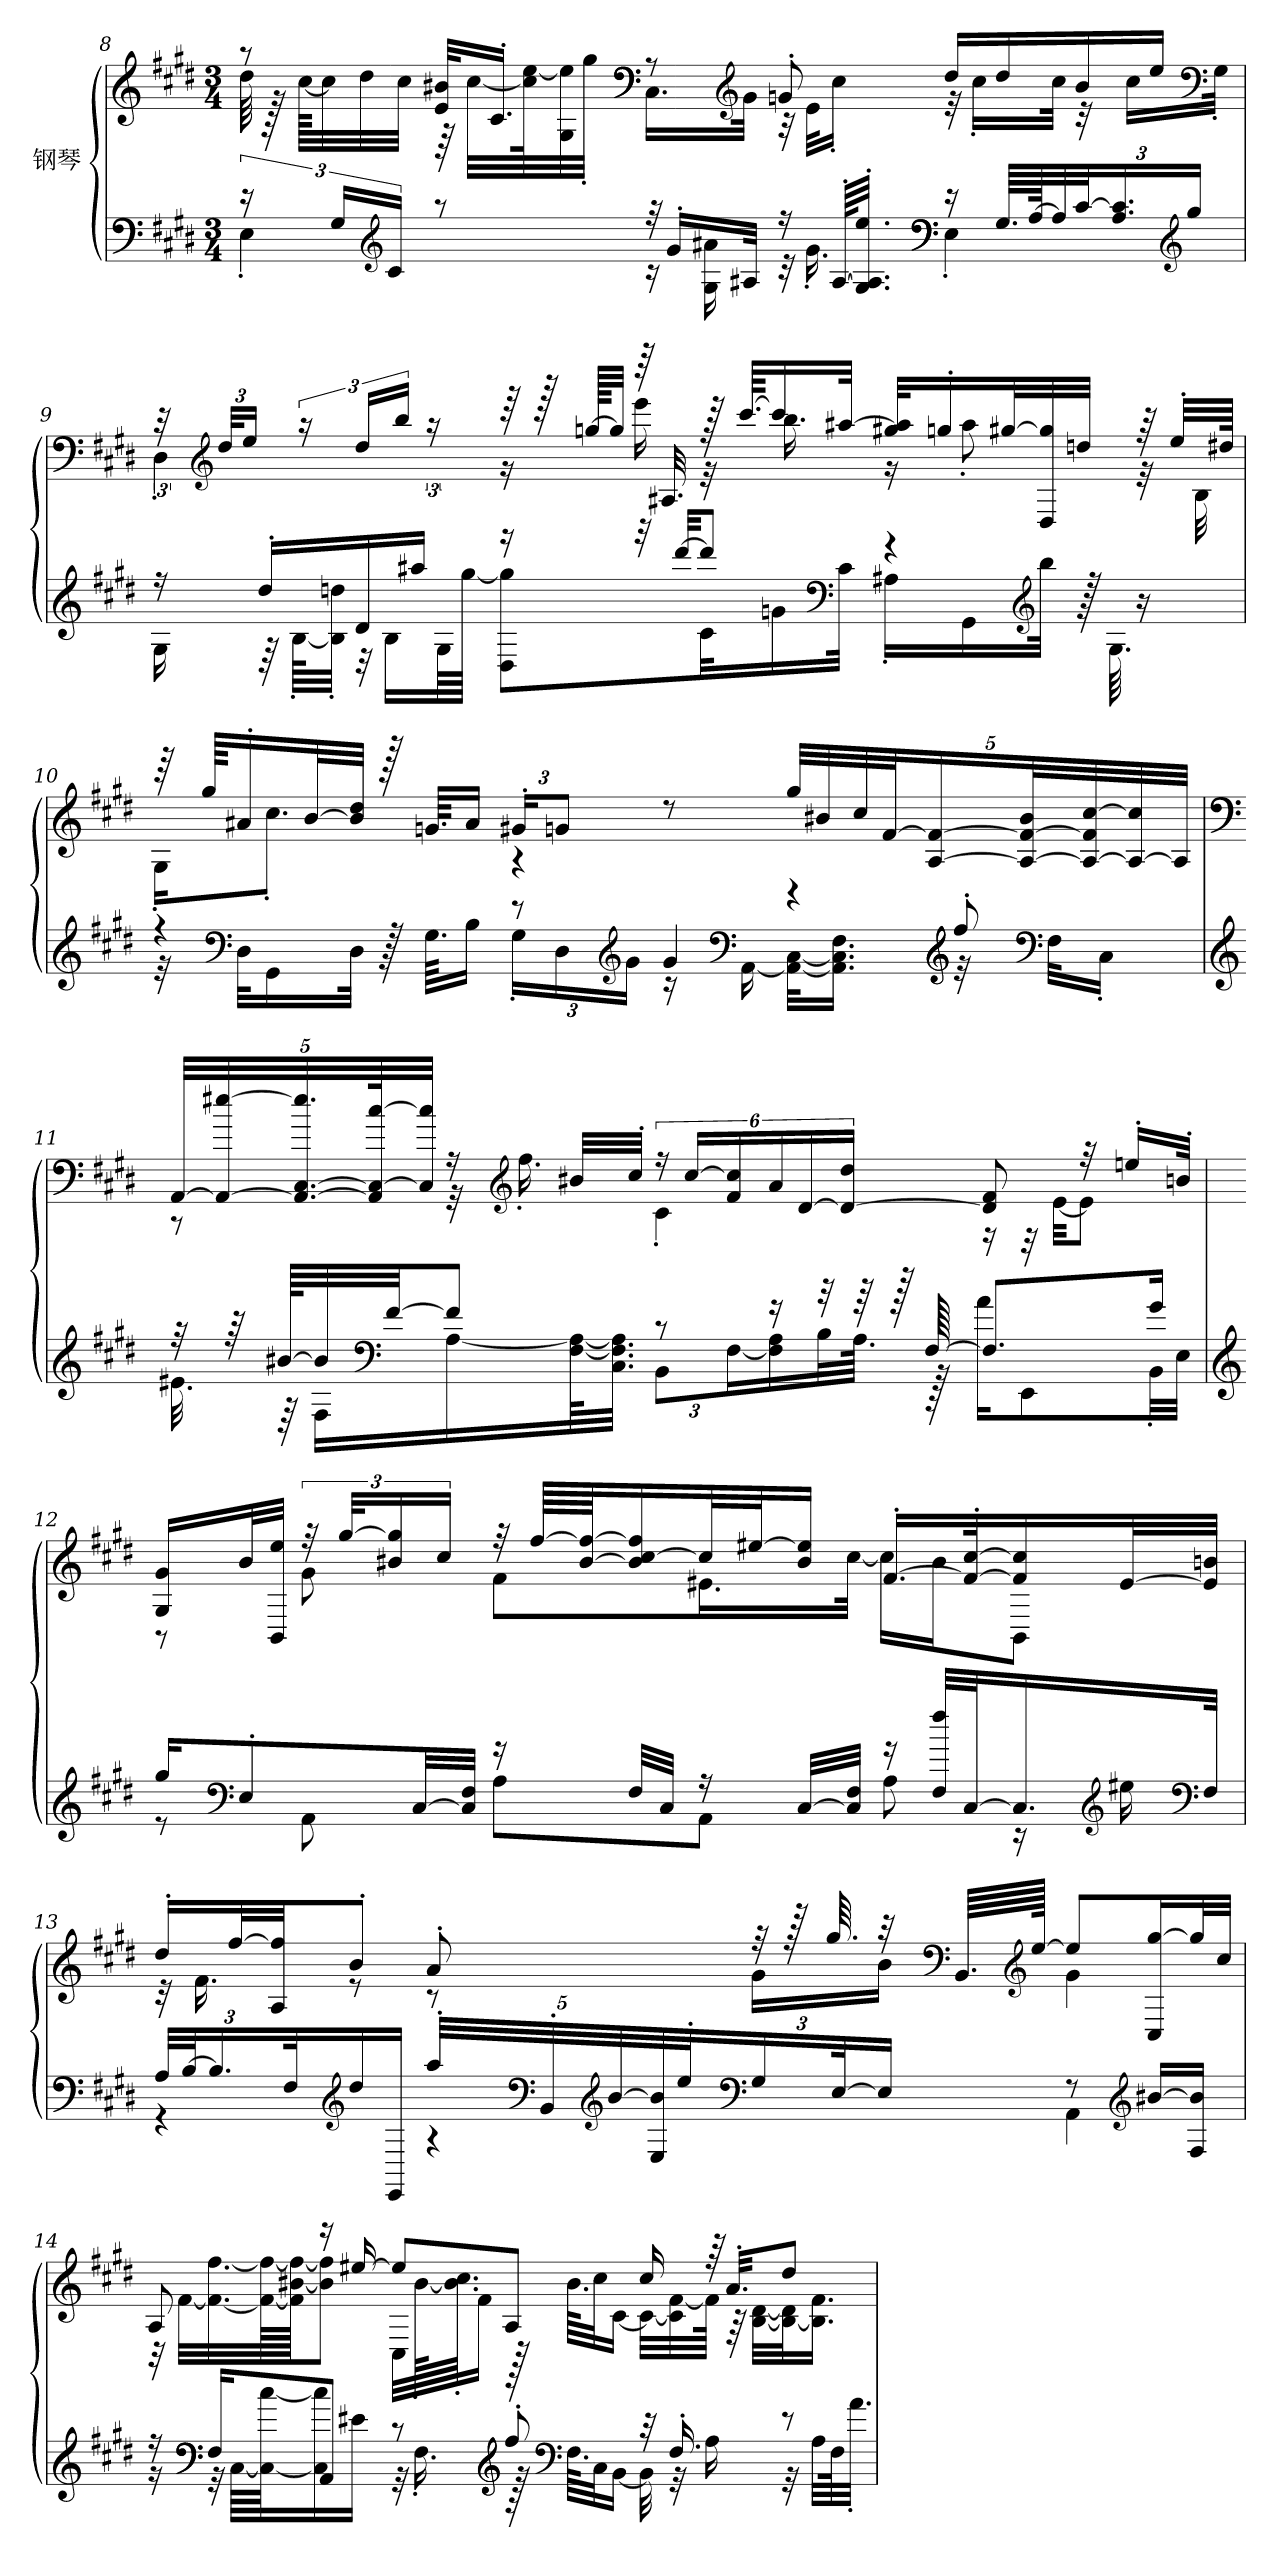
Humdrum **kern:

**kern	**kern
*part1	*part1
*staff2	*staff1
*I"钢琴	*
!!LO:LB:g=z
*clefF4	*clefG2
*k[f#c#g#d#]	*k[f#c#g#d#]
*M3/4	*M3/4
=8	=8
*^	*^
24r	4E'\	8r	64dd#\
.	.	.	128r
.	.	.	[128cc#\KKLLL
.	.	.	32cc#\]
24G#/LL	.	.	.
.	.	.	32dd#\
*clefG2	*	*	*
24c#/JJ	.	.	.
.	.	.	32cc#\JJJ
8r	.	32e/ 32b#X/KLL	64r
.	.	.	[32cc#\LLL
.	.	16.c#'/JJ	.
.	.	.	64cc#\] [64ee\K
.	.	.	32G#\ 32ee\]
.	.	.	32gg#'\JJJ
*	*	*clefF4	*
32r	16r	8r	16.C#\LL
16g#'/LL	.	.	.
.	16G#\ 16a#X\	.	.
*	*	*clefG2	*
32A#X/JJk	.	.	32g#\JJk
16r	32r	8gn'/	32r
.	16.g#'\	.	32e\KLL
[64A#'/KLLL	.	.	16cc#'\JJ
32.G#/' 32.A#/]' 32.ee/'JJJ	.	.	.
*clefF4	*	*	*
16r	4E'\	16dd#/LL	32r
.	.	.	16cc#'\LL
64.G#/LLLL	.	16dd#/	.
[128A#/JK	.	.	.
32A#/]	.	.	32cc#\JJk
*Xbrackettup	*	*	*
[48c#/J	.	16b#/	32r
24.A#/ 24.c#/]	.	.	.
.	.	.	16cc#\LL
.	.	16ee/JJ	.
*clefG2	*	*	*
24gg#/JJ	.	.	.
*	*	*clefF4	*
.	.	.	32G#'\JJk
!!LO:PB:g=z	!!
=9	=9	=9	=9
16r	16G#\	48r	4D#'\
*	*	*clefG2	*
.	.	48dd#/KLL	.
.	.	24ee/JJ	.
16dd#'/LL	64r	.	.
.	[64B'\KLLL	.	.
.	.	24r	.
.	32B\]' 32ddn\'JJJ	.	.
16d#/	32r	24dd#/LL	.
.	16B\LL	.	.
.	.	24bb/JJ	.
16aa#X/JJ	.	.	.
.	.	24r	.
.	64G#\LL	.	.
.	[64gg#\JJJJ	.	.
16r	8D#\ 8gg#\]L	64r	16r
.	.	128r	.
.	.	[128ggn/KKLLL	.
.	.	32gg/JJJ]	.
32r	.	64r	16eee\
.	.	32.A#X/	.
[32ddd#/KKL	.	.	.
8ddd#/J]	32c#\KL	128r	32r
.	.	[64.ccc#/KKLL	.
.	16gn\	16ccc#/]	16.bb\
*clefF4	*	*	*
.	32c#\JJk	[32aa#X/JJk	.
4r	16A#X'\LL	32gg#X/ 32aa#/]KLL	16r
.	.	16ggn'/	.
.	16GG#\	.	8aa#'\
.	.	[32gg#X/L	.
*clefG2	*	*	*
.	32bb\JJk	32D#/ 32gg#/]	.
.	128r	32ddn/JJJ	.
.	64.G#\	.	.
.	16r	64r	32r
.	.	32ee'/LLL	.
.	.	.	32B\
.	.	64dd#X/JJJk	.
!!LO:LB:g=z	!!
=10	=10	=10	=10
4r	32r	64r	16G#'\KL
.	.	64gg#/KKLL	.
*clefF4	*	*	*
.	32D#\KLL	16a#X'/	.
.	16GG#\	.	8.cc#'\J
.	.	[32b/L	.
.	32D#\JJk	32b/] 32dd#/JJJ	.
.	128r	128r	.
.	64.G#\KKLL	64.gn/KKLL	.
.	16B\JJ	16a#/JJ	.
*	*	*Xbrackettup	*
8r	24G#'\LL	24g#X'/KL	4r
.	24D#\	12gn/J	.
*clefG2	*	*	*
.	24g#\JJ	.	.
4g#/	16r	8r	.
*clefF4	*	*	*
.	[16AA\	.	.
.	32AA\_ [32C#\KLL	40gg#/LLL	4r
.	.	40b#X/	.
.	16.AA\] 16.C#\] 16.F#\JJ	.	.
.	.	40cc#/	.
.	.	[40f#/J	.
.	.	[20A/ 20f#/_	.
*clefG2	*	*	*
8ff#'/	32r	.	.
.	.	40A/_ 40f#/_ 40b#/L	.
*clefF4	*	*	*
.	32F#\KLL	.	.
.	.	40A/_ 40f#/] [40cc#/	.
.	16C#'\JJ	.	.
.	.	40A/_ 40cc#/]	.
.	.	40A/JJJ]	.
!!LO:LB:g=z	!!
=11	=11	=11	=11
*clefG2	*	*clefF4	*
32r	32.e#X\	[40AA/LLL	8r
.	.	40AA/_ [40ee#X/	.
64r	.	.	.
[64b#X/KLLL	64r	.	.
.	.	40.AA/_ [40.C#/ 40.ee#/]	.
32b#/]	16F#\LL	.	.
.	.	80AA/] 80C#/_ [80cc#/K	.
*clefF4	*	*	*
[32f#/JJ	.	.	.
.	.	40C#/] 40cc#/]JJJ	.
8f#/J]	[16A\	16r	32r
*	*	*clefG2	*
.	.	.	16.ff#'\
.	[64F#\ 64A\_KL	32b#X/LLL	.
.	32.C#\ 32.F#\] 32.A\]JJJ	.	.
.	.	32cc#'/JJJ	.
*	*	*brackettup	*
8r	12BB\L	24r	4c#'\
.	.	[24cc#/LL	.
.	[24F#\L	24f#/ 24cc#/]	.
*	*	*Xbrackettup	*
16r	16F#\] 16A\	24a/	.
.	.	[24d#/	.
32r	32B\L	.	.
.	.	24d#/_ 24dd#/JJ	.
64r	64.A\JJJk	.	.
128r	.	.	.
[128F#/	128r	.	.
8.F#/L]	16a\KL	8d#/] 8f#/	16r
.	8EE\	.	32r
.	.	.	[32e\KKL
.	.	32r	8e\J]
.	.	16een'/LL	.
16g#/Jk	32BB'\LL	.	.
.	32E\JJJ	32bn'/JJk	.
!!LO:LB:g=z	!!
=12	=12	=12	=12
*clefG2	*	*	*
16gg#/KL	8r	16G#/ 16g#/LL	8r
*clefF4	*	*	*
8E'/	.	32b/L	.
.	.	32BB/ 32ee/JJJ	.
*	*	*brackettup	*
.	8AA\	48r	8g#\
.	.	[48gg#/KLL	.
.	.	24b#X/ 24gg#/]	.
[32C#/LL	.	.	.
.	.	24cc#/JJ	.
32C#/] 32F#/JJJ	.	.	.
16r	8A\L	32r	8f#\L
.	.	[64ff#/LLLL	.
.	.	[64b#/ 64ff#/_JJ	.
32F#/LLL	.	16b#/] [16cc#/ 16ff#/]	.
32C#/JJJ	.	.	.
16r	8AA\J	32cc#/L]	16.e#X\L
.	.	[32ee#X/J	.
[32C#/LLL	.	16b#/ 16ee#/]JJ	.
32C#/] 32F#/JJJ	.	.	[32cc#\JJk
16r	8A\	[16.f#'/LL	16cc#\LL]
32F#/ 32ff#/LLL	.	.	16b#\J
[32C#/J	.	32f#/_' [32cc#/'K	.
16.C#/]	16r	16f#/] 16cc#/]	8BB\J
*clefG2	*	*	*
.	16ee#X\	[32e#/L	.
*clefF4	*	*	*
32F#/JJk	.	32e#/] 32bn/JJJ	.
!!LO:LB:g=z	!!
=13	=13	=13	=13
48A/LLL	4r	16dd#'/LL	32r
[48B/J	.	.	.
.	.	.	16.f#\
24.B/]	.	.	.
.	.	[32ff#/L	.
.	.	32A/ 32ff#/]JJ	.
48F#/K	.	.	.
*clefG2	*	*	*
16dd#/	.	8b'/J	8r
16EE/JJ	.	.	.
40aa'/LLL	4r	8a'/	8r
*clefF4	*	*	*
40BB'/	.	.	.
*clefG2	*	*	*
[40b/	.	.	.
40E/ 40b/]	.	.	.
40ee'/J	.	.	.
*clefF4	*	*	*
24G#/	.	32r	16g#\LL
.	.	128r	.
.	.	64.gg#/	.
[48E/K	.	.	.
16E/JJ]	.	32r	16b\JJ
*	*	*clefF4	*
.	.	64.BB/LLLL	.
*	*	*clefG2	*
.	.	[128ee/JJJJk	.
8r	4AA\	8ee/L]	4g#\
*clefG2	*	*	*
[16b#X/LL	.	16C#/ [16gg#/L	.
16F#/ 16b#/]JJ	.	32gg#/L]	.
.	.	32cc#/JJJ	.
!!LO:LB:g=z	!!
=14	=14	=14	=14
16r	16r	8A/	32r
.	.	.	[32f#\LLL
*clefF4	*	*	*
16F#/KL	32r	.	32.f#\_ [32.ff#\
.	[64C#\LLLL	.	.
.	64C#\_ [64cc#\JJ	.	128f#\_ 128ff#\_LL
.	.	.	128f#\] [128b#X\ 128ff#\_JJJJ
8AA/J	16C#\] 16cc#\]	16r	8b#\] 8ff#\]J
.	16e#X\JJ	[16ee#X/	.
8r	32r	8ee#/L]	32C#\LLL
.	16.F#'\	.	[128b#'\KL
.	.	.	64.b#\]' 64.cc#\'JJ
.	.	.	16f#\JJ
*clefG2	*	*	*
8ff#'/	128r	8A/J	128r
*clefF4	*	*	*
.	64.F#\KLLL	.	64.b#\KLLL
.	32C#\J	.	32cc#\J
.	[16BB\JJ	.	[16c#\JJ
32r	32BB\]	16cc#/	32c#\LLL_
16.F#'/	32r	.	32c#\] [32f#\
.	16A\	64r	64f#\JJJk]
.	.	32.a'/KKL	64r
.	.	.	[32B\ [32d#\LLL
8r	32r	8dd#/J	32B\_ 32d#\]J
.	32A\LLL	.	16.B\] 16.f#\JJ
.	64F#\K	.	.
.	32.a'\JJJ	.	.
*v	*v	*	*
*	*v	*v
=	=
*-	*-
